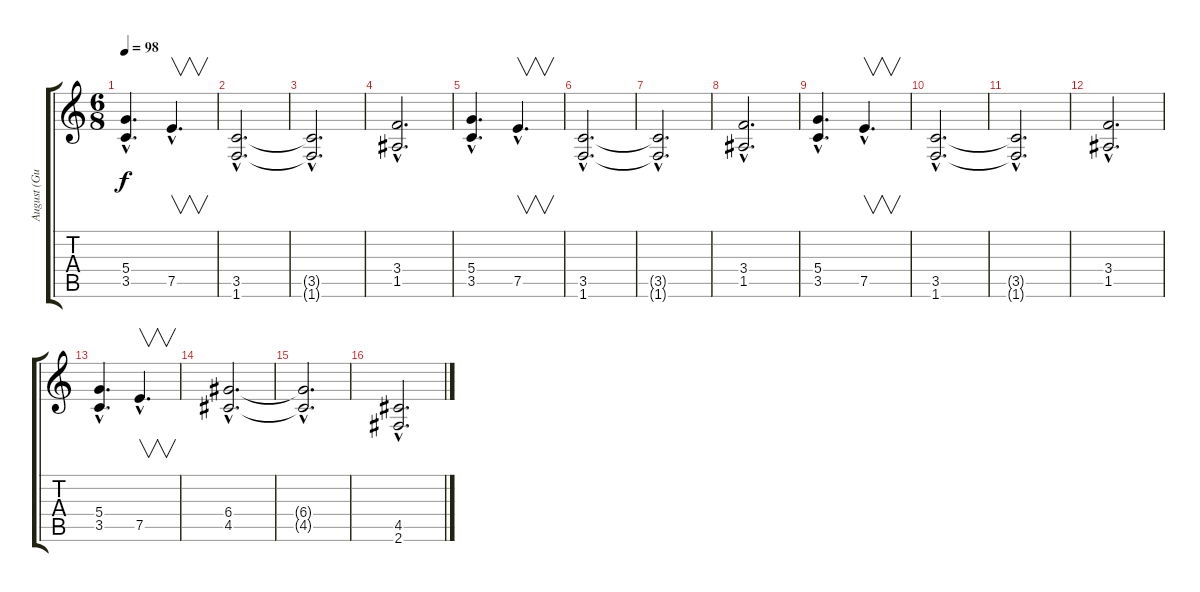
\track ("August (Guitar)" "August (Gu") {instrument distortionguitar}
\staff {score tabs}
\tuning (E4 B3 G3 D3 A2 E2) {hide}
\ts (6 8)
\tempo 98
\clef g2
\ks c
(5.4{hac} 3.5{hac}).4{d dy f} 7.5{hac}.4{v d} |
(3.5{hac} 1.6{hac}).2{d} |
(3.5{hac t} 1.6{hac t}).2{d} |
(3.4{hac} 1.5{hac}).2{d} |
(5.4{hac} 3.5{hac}).4{d} 7.5{hac}.4{v d} |
(3.5{hac} 1.6{hac}).2{d} |
(3.5{hac t} 1.6{hac t}).2{d} |
(3.4{hac} 1.5{hac}).2{d} |
(5.4{hac} 3.5{hac}).4{d} 7.5{hac}.4{v d} |
(3.5{hac} 1.6{hac}).2{d} |
(3.5{hac t} 1.6{hac t}).2{d} |
(3.4{hac} 1.5{hac}).2{d} |
(5.4{hac} 3.5{hac}).4{d} 7.5{hac}.4{v d} |
(6.4{hac} 4.5{hac}).2{d} |
(6.4{hac t} 4.5{hac t}).2{d} |
(4.5{hac} 2.6{hac}).2{d}
